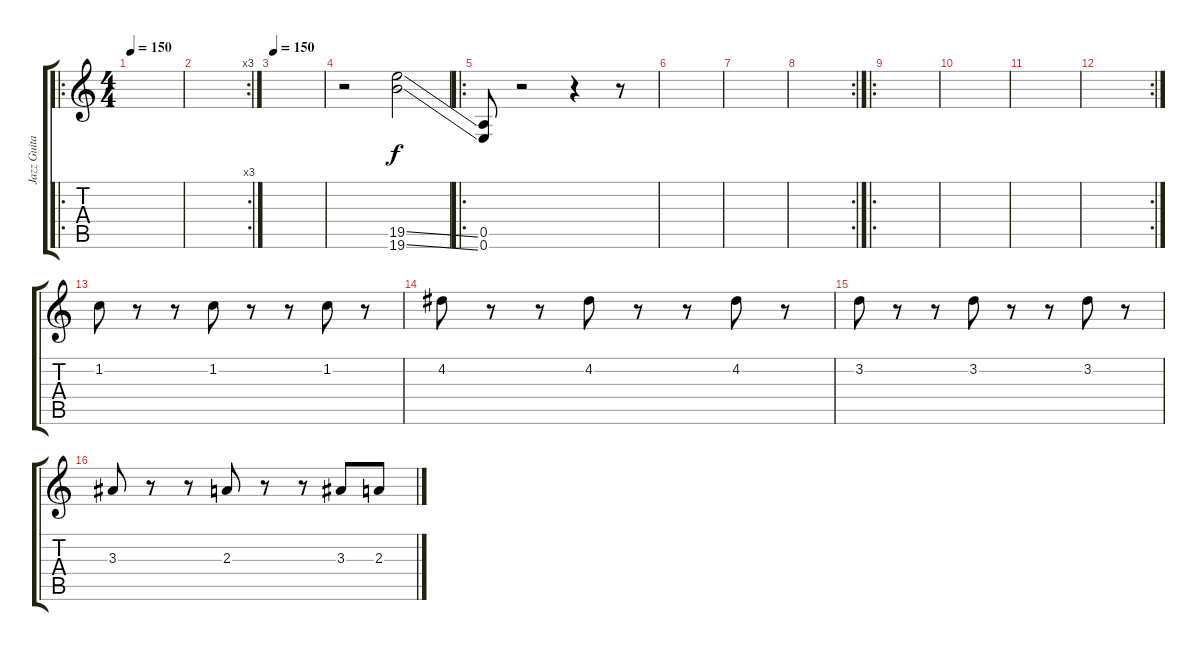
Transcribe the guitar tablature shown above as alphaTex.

\track ("Jazz Guitar" "Jazz Guita") {instrument electricguitarjazz}
\staff {score tabs}
\tuning (E4 B3 G3 D3 A2 E2) {hide}
\ro
\ts (4 4)
\tempo 150
\clef g2
\ks c
|
\rc 3
|
\tempo 150
|
r.2 (19.5{ss} 19.6{ss}).2{volume 13 balance 8 instrument distortionguitar} |
\ro
(0.5 0.6).8 r.2 r.4 r.8 |
|
|
\rc 2
|
\ro
|
|
|
\rc 2
|
1.2.8{volume 13 balance 8 instrument electricguitarjazz} r.8 r.8 1.2.8 r.8 r.8 1.2.8 r.8 |
4.2.8 r.8 r.8 4.2.8 r.8 r.8 4.2.8 r.8 |
3.2.8 r.8 r.8 3.2.8 r.8 r.8 3.2.8 r.8 |
3.3.8 r.8 r.8 2.3.8 r.8 r.8 3.3.8 2.3.8
